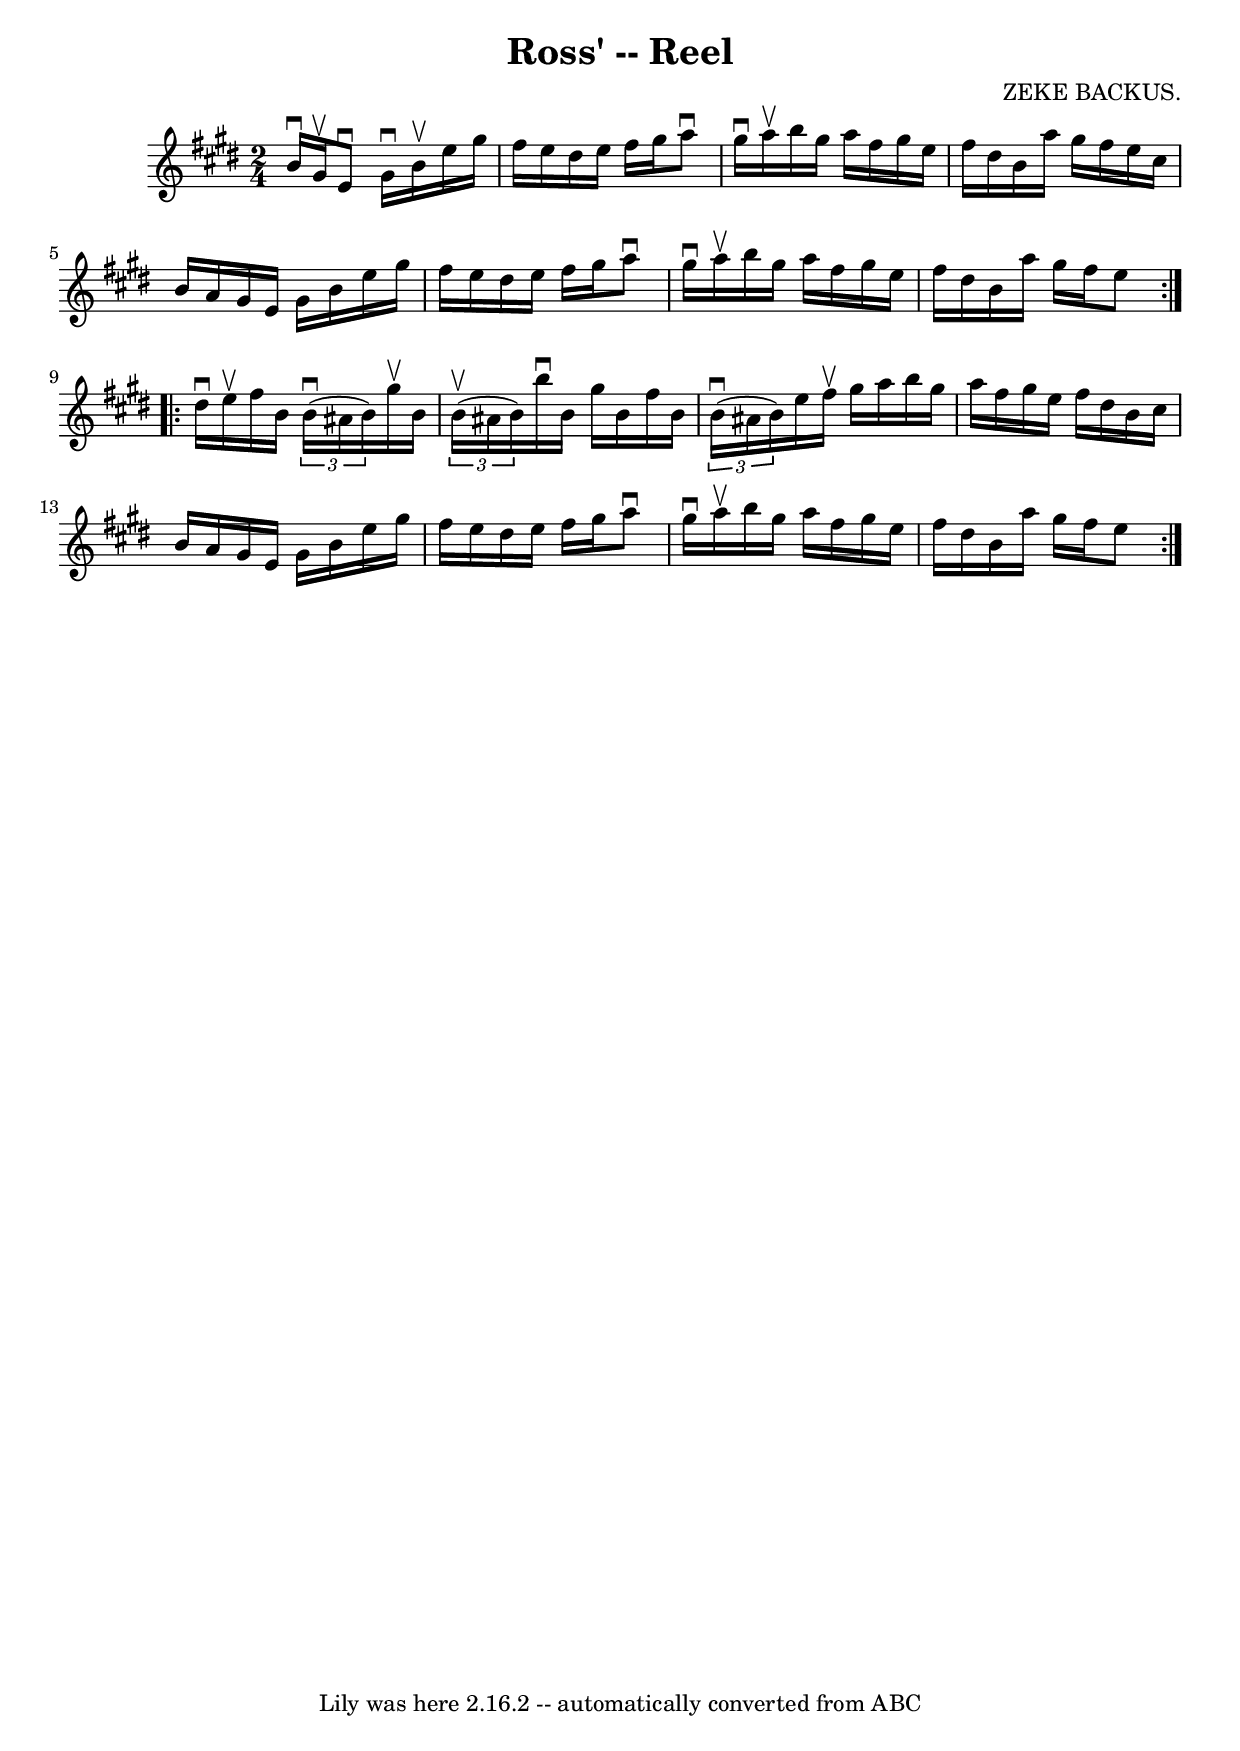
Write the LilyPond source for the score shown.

\version "2.16.2"
\include "Mammoth.ily"
\header {
  %% book = "Ryan's Mammoth Collection"
  composer = "ZEKE BACKUS."
  crossRefNumber = "1"
  footnotes = "\\\\317"
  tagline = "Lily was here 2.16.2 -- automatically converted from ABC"
  title = "Ross' -- Reel"

}
voicedefault =  {



  \repeat volta 2 {

    \time 2/4 
    \key e \major
 b'16^\downbow gis'16^\upbow |
    e'8 
    ^\downbow gis'16^\downbow b'16^\upbow e''16 gis''16 fis''16    
    e''16    |
    dis''16 e''16 fis''16 gis''16 a''8^\downbow   
    gis''16^\downbow a''16^\upbow   |
    b''16 gis''16 a''16    
    fis''16 gis''16 e''16 fis''16 dis''16    |
    b'16 a''16   
    gis''16 fis''16 e''16 cis''16 b'16 a'16    |
    gis'16  
    e'16 gis'16 b'16 e''16 gis''16 fis''16 e''16    |
    
    dis''16 e''16 fis''16 gis''16 a''8^\downbow gis''16^\downbow   
    a''16^\upbow   |
    b''16 gis''16 a''16 fis''16 gis''16    
    e''16 fis''16 dis''16    |
    b'16 a''16 gis''16 fis''16   
    e''8  
  }     
  \repeat volta 2 {
    dis''16^\downbow e''16^\upbow |
    
    fis''16 b'16    \times 2/3 { b'16^\downbow(ais'16 b'16) 
			       }   
    gis''16^\upbow b'16    \times 2/3 { b'16^\upbow(ais'16 b'16) 
				      }   
    |
    b''16^\downbow b'16 gis''16 b'16 fis''16 b'16    
    \times 2/3 { b'16^\downbow(ais'16 b'16) 
	       }   |
    e''16    
    fis''16^\upbow gis''16 a''16 b''16 gis''16 a''16 fis''16    
    |
    gis''16 e''16 fis''16 dis''16 b'16 cis''16 b'16  
    a'16    |
    gis'16 e'16 gis'16 b'16 e''16 gis''16    
    fis''16 e''16    |
    dis''16 e''16 fis''16 gis''16 a''8 
    ^\downbow gis''16^\downbow a''16^\upbow   |
    b''16 gis''16    
    a''16 fis''16 gis''16 e''16 fis''16 dis''16    |
    b'16   
    a''16 gis''16 fis''16 e''8  
  }   

}

\score{
  <<

    \context Staff="default"
    {
      \voicedefault 
      
    }

  >>
  \layout {
    
  }
  \midi {
  }

}
